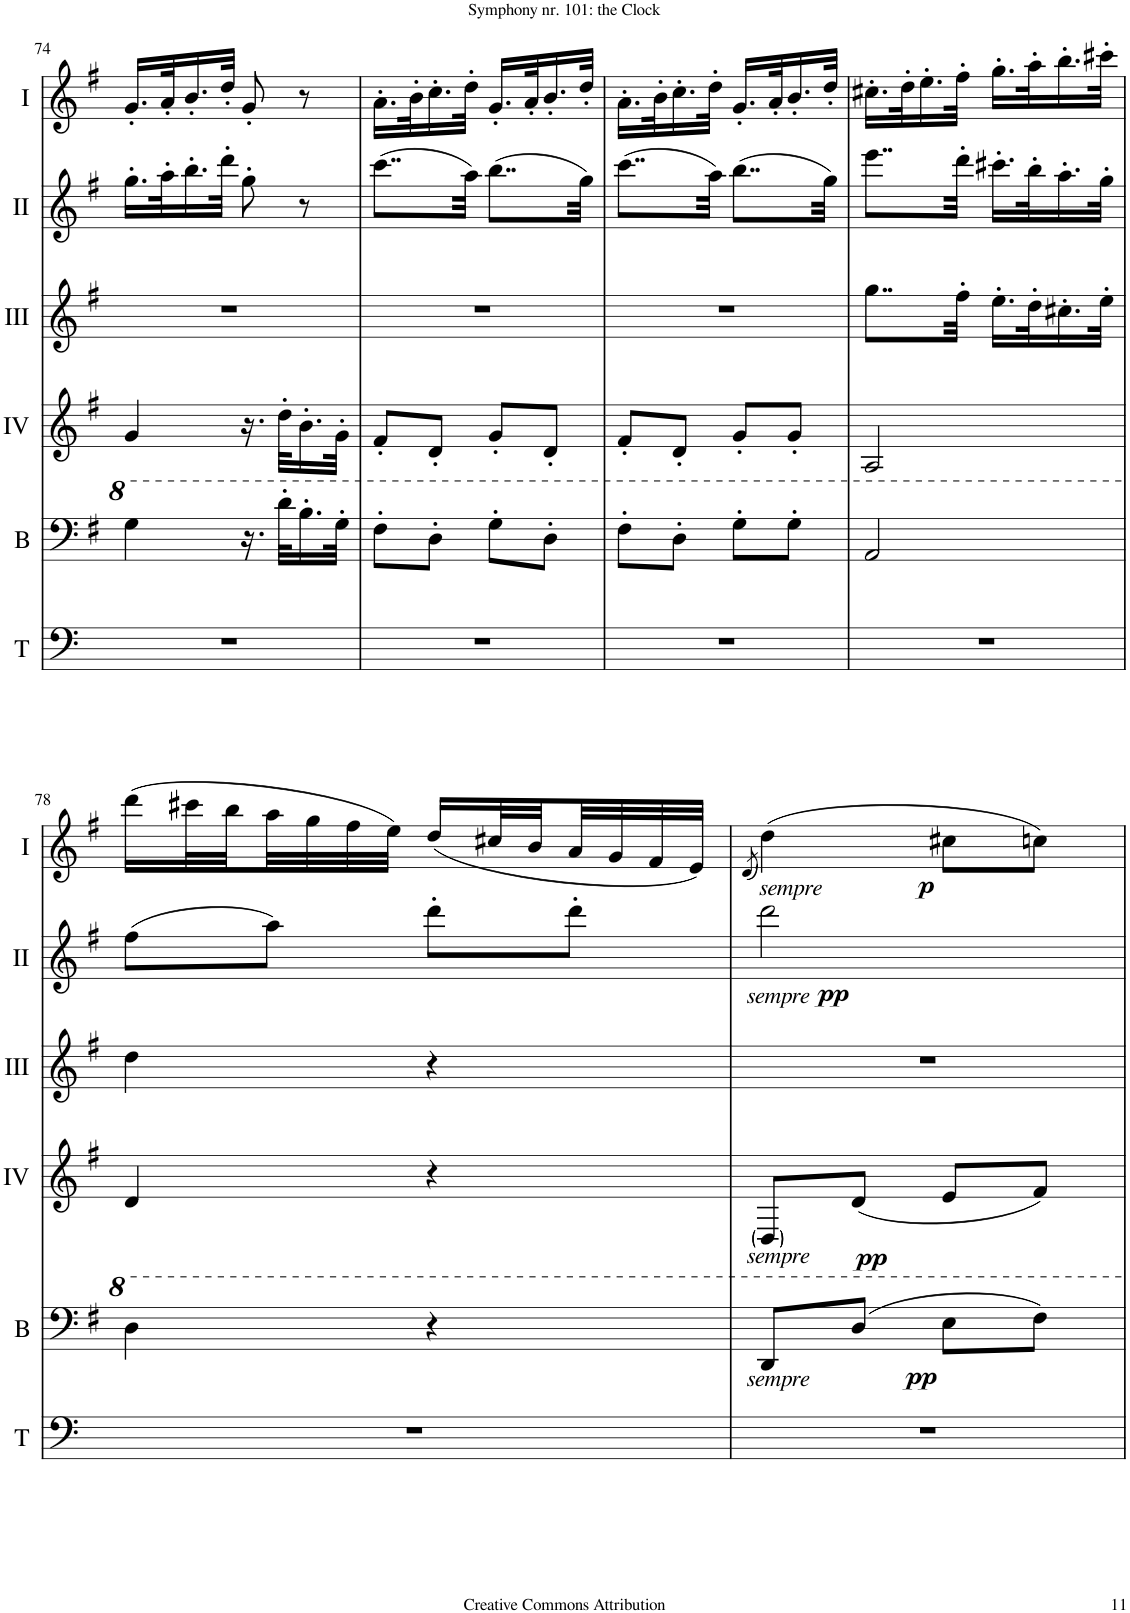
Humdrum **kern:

**kern	**kern	**dynam	**kern	**dynam	**kern	**kern	**dynam	**kern	**dynam
*part6	*part5	*part5	*part4	*part4	*part3	*part2	*part2	*part1	*part1
*staff6	*staff5	*staff5	*staff4	*staff4	*staff3	*staff2	*staff2	*staff1	*staff1
*I"Timpani (D, G)	*I"Bass	*	*I"Acc. 4	*	*I"Acc. 3	*I"Acc. 2	*	*I"Acc. 1	*
*I'T	*I'B	*	*	*	*	*	*	*	*
!!LO:PB:g=z
*clefF4	*clefF4	*	*clefG2	*	*clefG2	*clefG2	*	*clefG2	*
*	*Trd7c12	*	*Trd7c12	*	*Trd7c12	*	*	*	*
*k[]	*k[f#]	*	*k[f#]	*	*k[f#]	*k[f#]	*	*k[f#]	*
*M2/4	*M2/4	*	*M2/4	*	*M2/4	*M2/4	*	*M2/4	*
=74	=74	=74	=74	=74	=74	=74	=74	=74	=74
2r	4g\	.	4g/	.	2r	16.gg'\LL	.	16.g'/LL	.
.	.	.	.	.	.	32aa'\K	.	32a'/K	.
.	.	.	.	.	.	16.bb'\	.	16.b'/	.
.	.	.	.	.	.	32ddd'\JJk	.	32dd'/JJk	.
.	16.r	.	16.r	.	.	8gg'\	.	8g'/	.
.	32dd'\KLL	.	32dd'\KLL	.	.	.	.	.	.
.	16.b'\	.	16.b'\	.	.	8r	.	8r	.
.	32g'\JJk	.	32g'\JJk	.	.	.	.	.	.
=75	=75	=75	=75	=75	=75	=75	=75	=75	=75
2r	8f#'\L	.	8f#'/L	.	2r	(8..ccc\L	.	16.a'\LL	.
.	.	.	.	.	.	.	.	32b'\K	.
.	8d'\J	.	8d'/J	.	.	.	.	16.cc'\	.
.	.	.	.	.	.	32aa\Jkk)	.	32dd'\JJk	.
.	8g'\L	.	8g'/L	.	.	(8..bb\L	.	16.g'/LL	.
.	.	.	.	.	.	.	.	32a'/K	.
.	8d'\J	.	8d'/J	.	.	.	.	16.b'/	.
.	.	.	.	.	.	32gg\Jkk)	.	32dd'/JJk	.
=76	=76	=76	=76	=76	=76	=76	=76	=76	=76
2r	8f#'\L	.	8f#'/L	.	2r	(8..ccc\L	.	16.a'\LL	.
.	.	.	.	.	.	.	.	32b'\K	.
.	8d'\J	.	8d'/J	.	.	.	.	16.cc'\	.
.	.	.	.	.	.	32aa\Jkk)	.	32dd'\JJk	.
.	8g'\L	.	8g'/L	.	.	(8..bb\L	.	16.g'/LL	.
.	.	.	.	.	.	.	.	32a'/K	.
.	8g'\J	.	8g'/J	.	.	.	.	16.b'/	.
.	.	.	.	.	.	32gg\Jkk)	.	32dd'/JJk	.
=77	=77	=77	=77	=77	=77	=77	=77	=77	=77
2r	2A/	.	2A/	.	8..ggg\L	8..eee\L	.	16.cc#X'\LL	.
.	.	.	.	.	.	.	.	32dd'\K	.
.	.	.	.	.	.	.	.	16.ee'\	.
.	.	.	.	.	32fff#'\Jkk	32ddd'\Jkk	.	32ff#'\JJk	.
.	.	.	.	.	16.eee'\LL	16.ccc#X'\LL	.	16.gg'\LL	.
.	.	.	.	.	32ddd'\K	32bb'\K	.	32aa'\K	.
.	.	.	.	.	16.ccc#X'\	16.aa'\	.	16.bb'\	.
.	.	.	.	.	32eee'\JJk	32gg'\JJk	.	32ccc#X'\JJk	.
!!LO:LB:g=z
=78	=78	=78	=78	=78	=78	=78	=78	=78	=78
2r	4d\	.	4d/	.	4ddd\	(8ff#\L	.	(16ddd\LL	.
.	.	.	.	.	.	.	.	32ccc#X\L	.
.	.	.	.	.	.	.	.	32bb\	.
.	.	.	.	.	.	8aa\J)	.	32aa\	.
.	.	.	.	.	.	.	.	32gg\	.
.	.	.	.	.	.	.	.	32ff#\	.
.	.	.	.	.	.	.	.	32ee\JJJ)	.
.	4r	.	4r	.	4r	8ddd'\L	.	(16dd/LL	.
.	.	.	.	.	.	.	.	32cc#X/L	.
.	.	.	.	.	.	.	.	32b/	.
.	.	.	.	.	.	8ddd'\J	.	32a/	.
.	.	.	.	.	.	.	.	32g/	.
.	.	.	.	.	.	.	.	32f#/	.
.	.	.	.	.	.	.	.	32e/JJJ)	.
=79	=79	=79	=79	=79	=79	=79	=79	=79	=79
.	.	.	.	.	.	.	.	(8qd/	.
!	!	!	!	!	!	!	!	!LO:TX:b:i:t=sempre	!
!	!	!	!	!	!	!LO:TX:b:i:t=sempre	!	!	!
!	!	!	!LO:TX:b:i:t=sempre	!	!	!	!	!	!
!	!LO:TX:b:i:t=sempre	!	!	!	!	!	!	!	!
!	!	!	!	!	!	!	!LO:DY:b	!	!
2r	8D/L	.	8D/L	.	2r	2ddd\	pp	(4dd\)	.
!	!	!	!	!LO:DY:b	!	!	!	!	!
.	(8d/J	.	(8d/J	pp	.	.	.	.	.
!	!	!LO:DY:b	!	!	!	!	!	!	!LO:DY:b
.	8e\L	pp	8e/L	.	.	.	.	8cc#X\L	p
.	8f#\J)	.	8f#/J)	.	.	.	.	8ccn\J)	.
=	=	=	=	=	=	=	=	=	=
*-	*-	*-	*-	*-	*-	*-	*-	*-	*-
